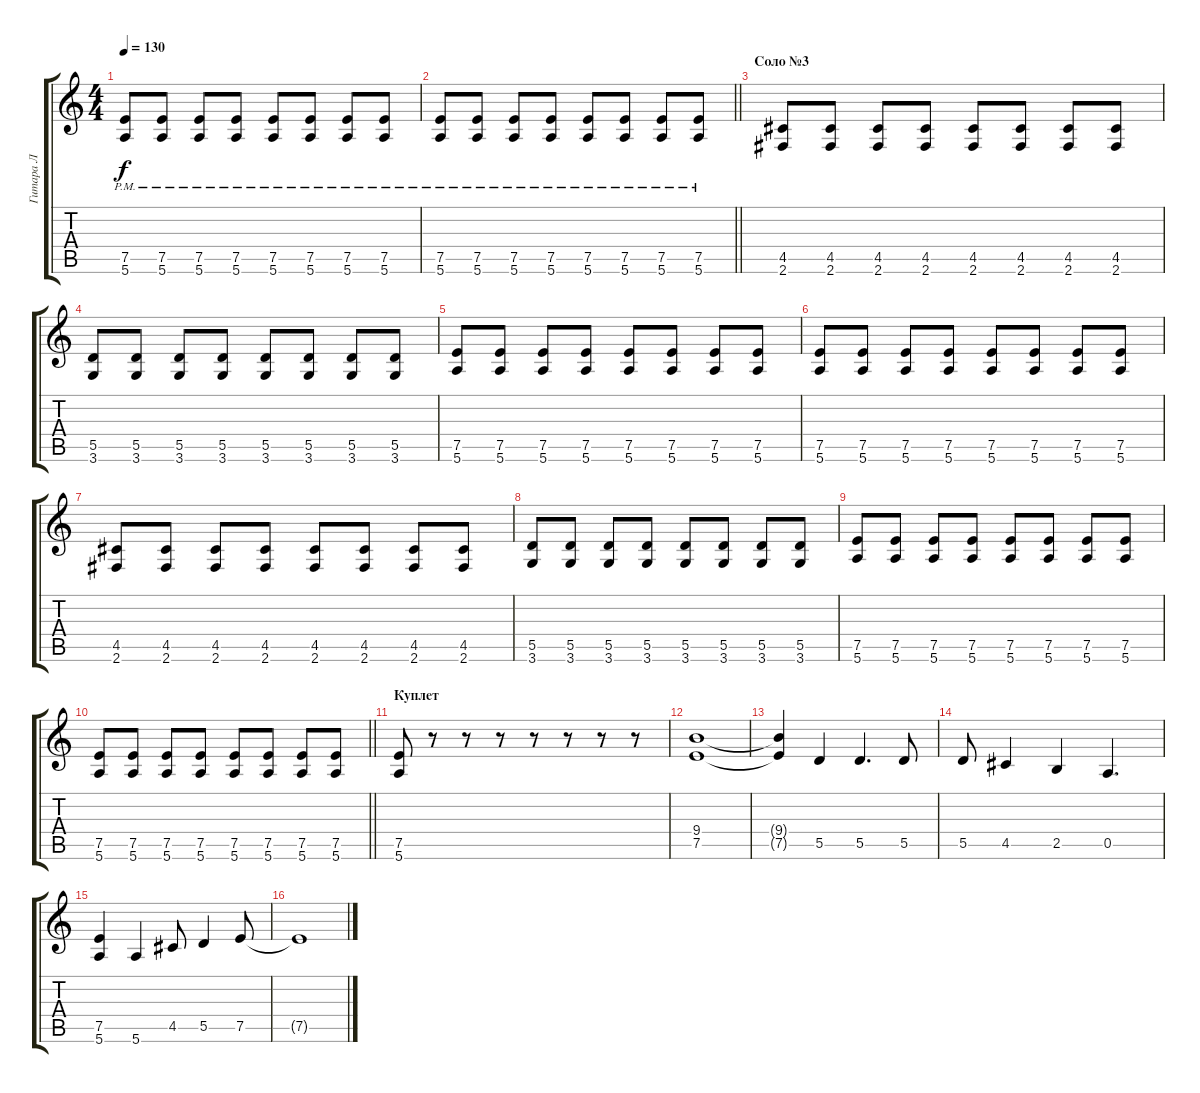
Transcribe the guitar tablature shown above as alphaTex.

\track ("Гитара Л" "Гитара Л") {instrument distortionguitar}
\staff {score tabs}
\tuning (E4 B3 G3 D3 A2 E2) {hide}
\ts (4 4)
\tempo 130
\clef g2
\ks c
(7.5{pm} 5.6{pm}).8{dy f} (7.5{pm} 5.6{pm}).8 (7.5{pm} 5.6{pm}).8 (7.5{pm} 5.6{pm}).8 (7.5{pm} 5.6{pm}).8 (7.5{pm} 5.6{pm}).8 (7.5{pm} 5.6{pm}).8 (7.5{pm} 5.6{pm}).8 |
\barLineRight lightlight
(7.5{pm} 5.6{pm}).8 (7.5{pm} 5.6{pm}).8 (7.5{pm} 5.6{pm}).8 (7.5{pm} 5.6{pm}).8 (7.5{pm} 5.6{pm}).8 (7.5{pm} 5.6{pm}).8 (7.5{pm} 5.6{pm}).8 (7.5{pm} 5.6{pm}).8 |
\section ("" "Соло №3")
(4.5 2.6).8 (4.5 2.6).8 (4.5 2.6).8 (4.5 2.6).8 (4.5 2.6).8 (4.5 2.6).8 (4.5 2.6).8 (4.5 2.6).8 |
(5.5 3.6).8 (5.5 3.6).8 (5.5 3.6).8 (5.5 3.6).8 (5.5 3.6).8 (5.5 3.6).8 (5.5 3.6).8 (5.5 3.6).8 |
(7.5 5.6).8 (7.5 5.6).8 (7.5 5.6).8 (7.5 5.6).8 (7.5 5.6).8 (7.5 5.6).8 (7.5 5.6).8 (7.5 5.6).8 |
(7.5 5.6).8 (7.5 5.6).8 (7.5 5.6).8 (7.5 5.6).8 (7.5 5.6).8 (7.5 5.6).8 (7.5 5.6).8 (7.5 5.6).8 |
(4.5 2.6).8 (4.5 2.6).8 (4.5 2.6).8 (4.5 2.6).8 (4.5 2.6).8 (4.5 2.6).8 (4.5 2.6).8 (4.5 2.6).8 |
(5.5 3.6).8 (5.5 3.6).8 (5.5 3.6).8 (5.5 3.6).8 (5.5 3.6).8 (5.5 3.6).8 (5.5 3.6).8 (5.5 3.6).8 |
(7.5 5.6).8 (7.5 5.6).8 (7.5 5.6).8 (7.5 5.6).8 (7.5 5.6).8 (7.5 5.6).8 (7.5 5.6).8 (7.5 5.6).8 |
\barLineRight lightlight
(7.5 5.6).8 (7.5 5.6).8 (7.5 5.6).8 (7.5 5.6).8 (7.5 5.6).8 (7.5 5.6).8 (7.5 5.6).8 (7.5 5.6).8 |
\section ("" "Куплет")
(7.5 5.6).8 r.8 r.8 r.8 r.8 r.8 r.8 r.8 |
(9.4 7.5).1 |
(9.4{t} 7.5{t}).4 5.5.4 5.5.4{d} 5.5.8 |
5.5.8 4.5.4 2.5.4 0.5.4{d} |
(7.5 5.6).4 5.6.4 4.5.8 5.5.4 7.5.8 |
7.5{t}.1
